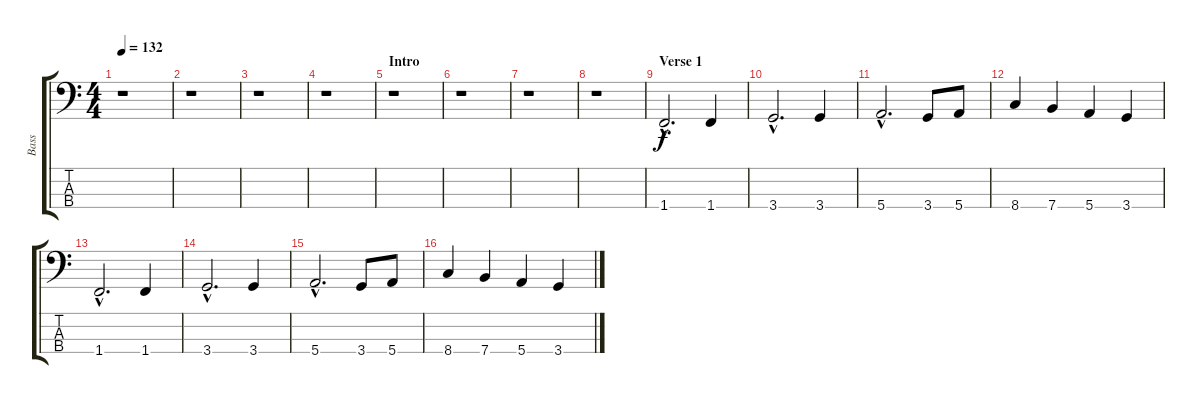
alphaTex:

\track ("Bass" "Bass") {instrument electricbassfinger}
\staff {score tabs}
\tuning (G2 D2 A1 E1) {hide}
\ts (4 4)
\tempo 132
\clef f4
\ks c
r.1{dy f instrument electricbassfinger} |
r.1 |
r.1 |
r.1 |
\section ("" "Intro")
r.1 |
r.1 |
r.1 |
r.1 |
\section ("" "Verse 1")
1.4{hac}.2{d} 1.4.4 |
3.4{hac}.2{d} 3.4.4 |
5.4{hac}.2{d} 3.4.8 5.4.8 |
8.4.4 7.4.4 5.4.4 3.4.4 |
1.4{hac}.2{d} 1.4.4 |
3.4{hac}.2{d} 3.4.4 |
5.4{hac}.2{d} 3.4.8 5.4.8 |
8.4.4 7.4.4 5.4.4 3.4.4
